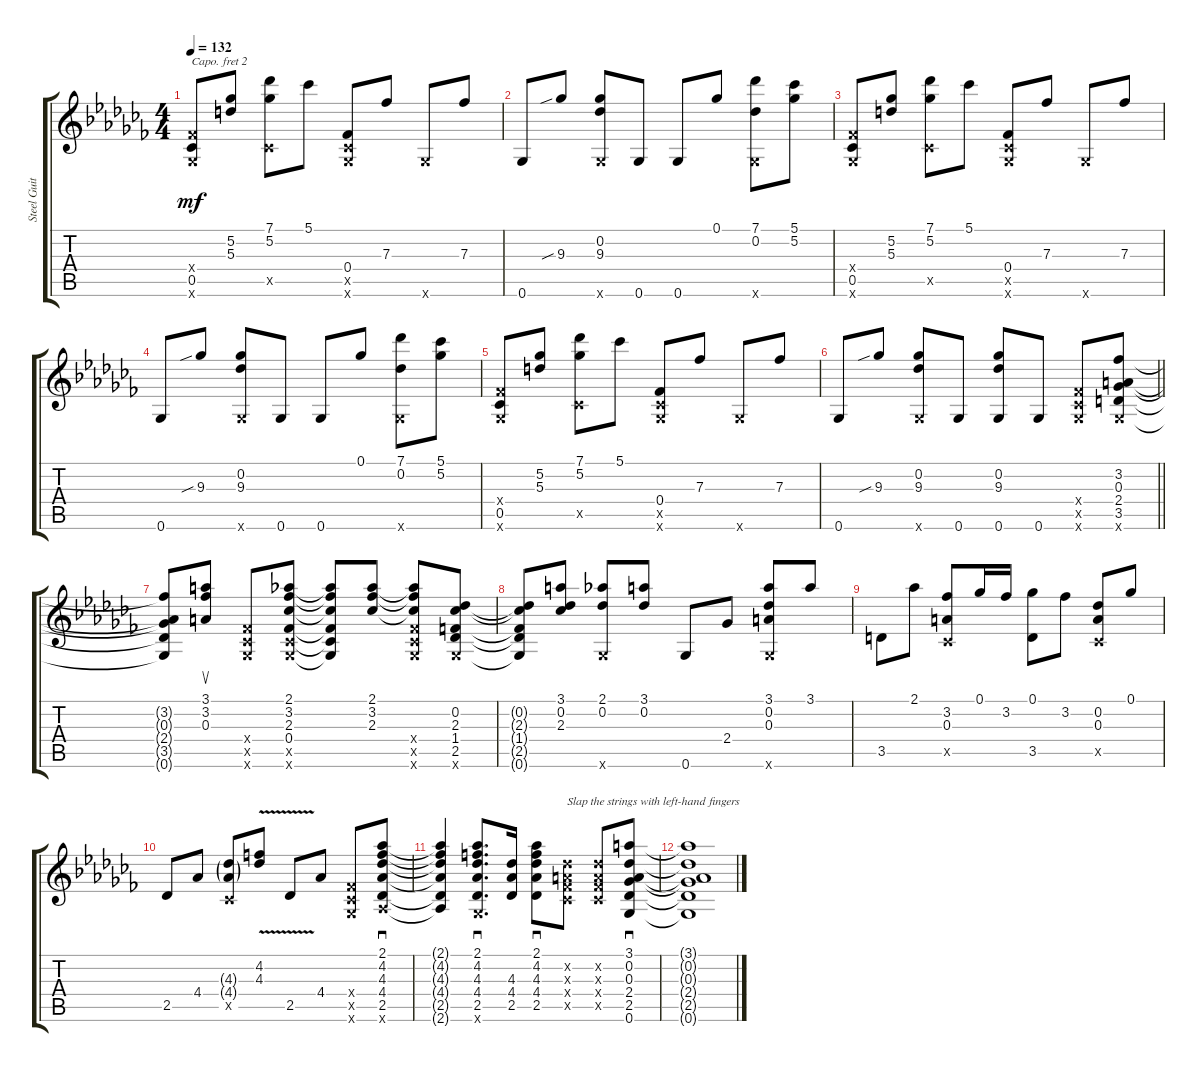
\track ("Steel Guitar" "Steel Guit") {instrument acousticguitarsteel}
\staff {score tabs}
\capo 2
\tuning (E4 B3 G3 D3 A2 E2) {hide}
\ts (4 4)
\tempo 132
\clef g2
\ks cb
(0.4{x} 0.5 0.6{x}).8{dy mf} (5.2 5.3).8 (7.1 5.2 0.5{x}).8 5.1.8 (0.4 0.5{x} 0.6{x}).8 7.3.8 0.6{x}.8 7.3.8 |
0.6.8 9.3{sib}.8 (0.2 9.3 0.6{x}).8 0.6.8 0.6.8 0.1.8 (7.1 0.2 0.6{x}).8 (5.1 5.2).8 |
(0.4{x} 0.5 0.6{x}).8 (5.2 5.3).8 (7.1 5.2 0.5{x}).8 5.1.8 (0.4 0.5{x} 0.6{x}).8 7.3.8 0.6{x}.8 7.3.8 |
0.6.8 9.3{sib}.8 (0.2 9.3 0.6{x}).8 0.6.8 0.6.8 0.1.8 (7.1 0.2 0.6{x}).8 (5.1 5.2).8 |
(0.4{x} 0.5 0.6{x}).8 (5.2 5.3).8 (7.1 5.2 0.5{x}).8 5.1.8 (0.4 0.5{x} 0.6{x}).8 7.3.8 0.6{x}.8 7.3.8 |
\barLineRight lightlight
0.6.8 9.3{sib}.8 (0.2 9.3 0.6{x}).8 0.6.8 (0.2 9.3 0.6).8 0.6.8 (0.4{x} 0.5{x} 0.6{x}).8 (3.2 0.3 2.4 3.5 0.6{x}).8 |
(3.2{t} 0.3{t} 2.4{t} 3.5{t} 0.6{t}).8 (3.1 3.2 0.3).8{su} (0.4{x} 0.5{x} 0.6{x}).8 (2.1 3.2 2.3 0.4 0.5{x} 0.6{x}).8 (2.1{t} 3.2{t} 2.3{t} 0.4{t} 0.5{t} 0.6{t}).8 (2.1 3.2 2.3).8 (2.1{t} 3.2{t} 2.3{t} 0.4{x} 0.5{x} 0.6{x}).8 (0.2 2.3 1.4 2.5 0.6{x}).8 |
(0.2{t} 2.3{t} 1.4{t} 2.5{t} 0.6{t}).8 (3.1 0.2 2.3).8 (2.1 0.2 0.6{x}).8 (3.1 0.2).8 0.6.8 2.4.8 (3.1 0.2 0.3 0.6{x}).8 3.1.8 |
3.5.8 2.1.8 (3.2 0.3 0.5{x}).8 0.1.16 3.2.16 (0.1 3.5).8 3.2.8 (0.2 0.3 0.5{x}).8 0.1.8 |
2.5.8 4.4.8 (4.3{g} 4.4{g} 0.5{x}).8 (4.2{v} 4.3{v}).8 2.5{v}.8 4.4.8 (0.4{x} 0.5{x} 0.6{x}).8 (2.1 4.2 4.3 4.4 2.5 2.6{x}).8{sd} |
(2.1{t} 4.2{t} 4.3{t} 4.4{t} 2.5{t} 2.6{t}).4 (2.1 4.2 4.3 4.4 2.5 0.6{x}).8{d sd} (4.3 4.4 2.5).16 (2.1 4.2 4.3 4.4 2.5).8{sd} (0.2{x} 0.3{x} 0.4{x} 0.5{x}).8{txt "Slap the strings with left-hand fingers"} (0.2{x} 0.3{x} 0.4{x} 0.5{x}).8 (3.1 0.2 0.3 2.4 2.5 0.6).8{sd} |
(3.1{t} 0.2{t} 0.3{t} 2.4{t} 2.5{t} 0.6{t}).1
